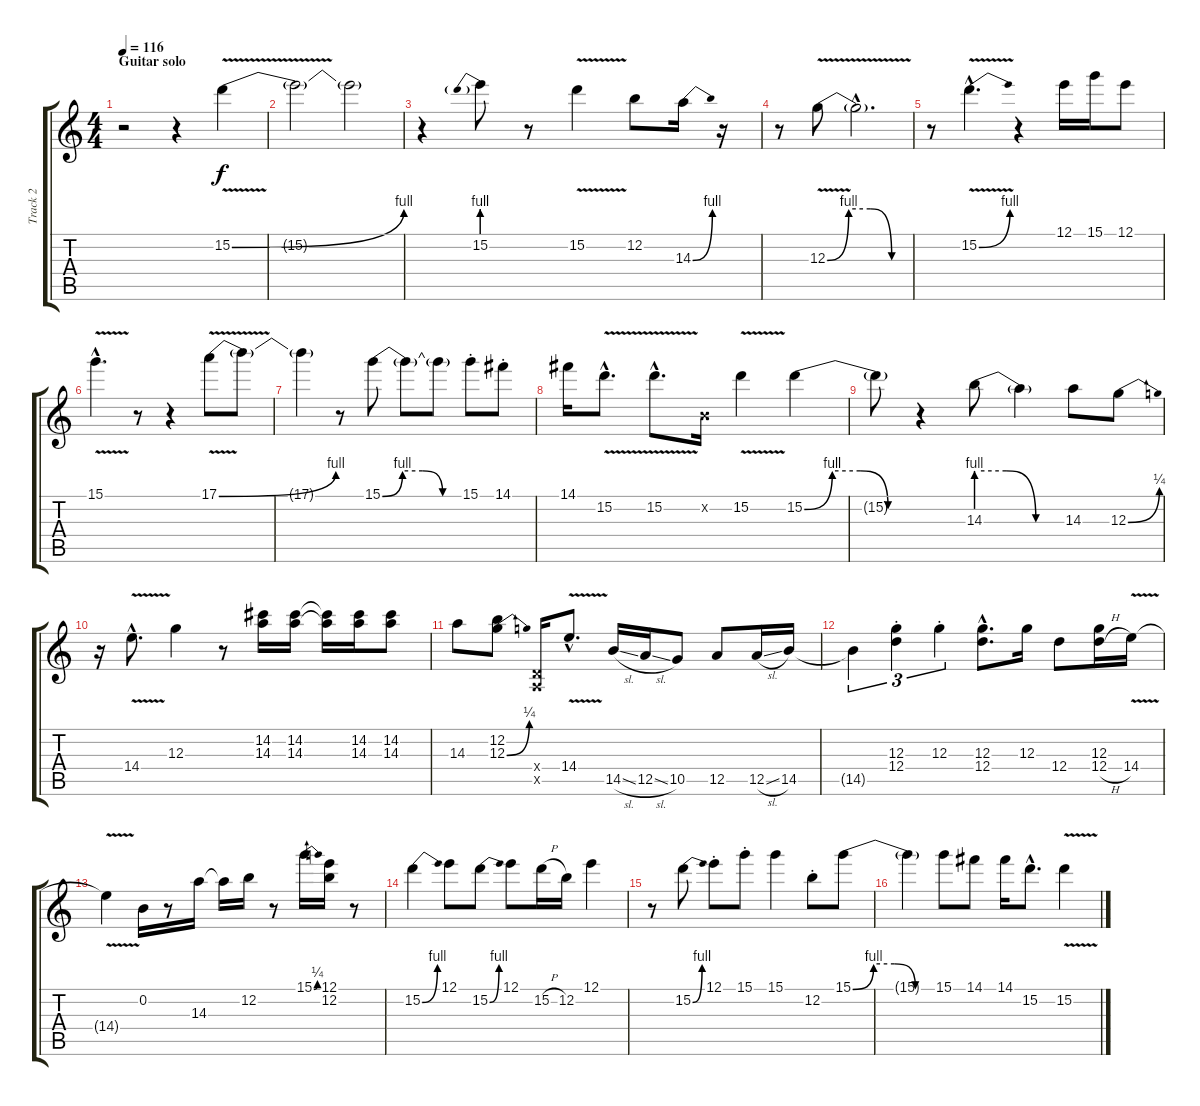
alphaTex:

\track ("Track 2" "Track 2") {instrument distortionguitar}
\staff {score tabs}
\tuning (E4 B3 G3 D3 A2 E2) {hide}
\ts (4 4)
\section ("" "Guitar solo")
\tempo 116
\clef g2
\ks c
r.2{dy f} r.4 15.2{be (bend 0 0 60 4) v}.4 |
15.2{t}.2 15.2{t}.2 |
r.4 15.2{be (prebend 0 4 60 4)}.8 r.8 15.2{v}.4 12.2.8 14.3{be (bend 0 0 60 4)}.16 r.16 |
r.8 12.3{be (custom 0 0 15 4 30 4 45 0 60 0) v}.8 12.3{hac t}.2{d} |
r.8 15.2{be (bend 0 0 60 4) v hac}.4{d} r.4 12.1.16 15.1.16 12.1.8 |
15.1{v hac}.4{d} r.8 r.4 17.1{be (bend 0 0 60 4) v}.8 17.1{t}.8 |
17.1{t}.4 r.8 15.1{be (custom 0 0 15 4 30 4 45 0 60 0)}.8 15.1{t}.8 15.1{t}.8 15.1{st}.8 14.1{st}.8 |
14.1.16 15.2{v hac}.8{d} 15.2{v hac}.8{d} 0.2{x}.16 15.2{v}.4 15.2{be (custom 0 0 15 4 30 4 45 0 60 0)}.4 |
15.2{t}.8 r.4 14.3{be (custom 0 4 20 4 40 0 60 0)}.8 14.3{t}.4 14.3.8 12.3{be (bend 0 0 60 1)}.8 |
r.16 14.4{v hac}.8{d} 12.3.4 r.8 (14.2 14.3).16 (14.2 14.3).16 (14.2{t} 14.3{t}).16 (14.2 14.3).16 (14.2 14.3).8 |
14.3.8 (12.2 12.3{be (bend 0 0 60 1)}).8 (0.4{x} 0.5{x}).16 14.4{v hac}.8{d} 14.5{sl}.16 12.5{sl}.16 10.5.8 12.5.8 12.5{sl}.16 14.5.16 |
14.5{t}.4{tu (3 2)} (12.3{st} 12.4{st}).4{tu (3 2)} 12.3{st}.4{tu (3 2)} (12.3{hac} 12.4{hac}).8{d} 12.3.16 12.4.8 (12.3 12.4{h}).16 14.4{v}.16 |
14.4{t}.4 0.2.16 r.8 14.3.16 14.3{t}.16 12.2.16 r.8 15.1{be (bend 0 0 60 1)}.16 (12.1 12.2).16 r.8 |
15.2{be (bend 0 0 60 4)}.4 12.1.8 15.2{be (bend 0 0 60 4)}.8 12.1.8 15.2{h}.16 12.2.16 12.1.4 |
r.8 15.2{be (bend 0 0 60 4)}.8 12.1{st}.8 15.1{st}.8 15.1.4 12.2{st}.8 15.1{be (custom 0 0 15 4 30 4 45 0 60 0)}.8 |
15.1{t}.4 15.1.8 14.1.8 14.1.16 15.2{hac}.8{d} 15.2{v}.4
